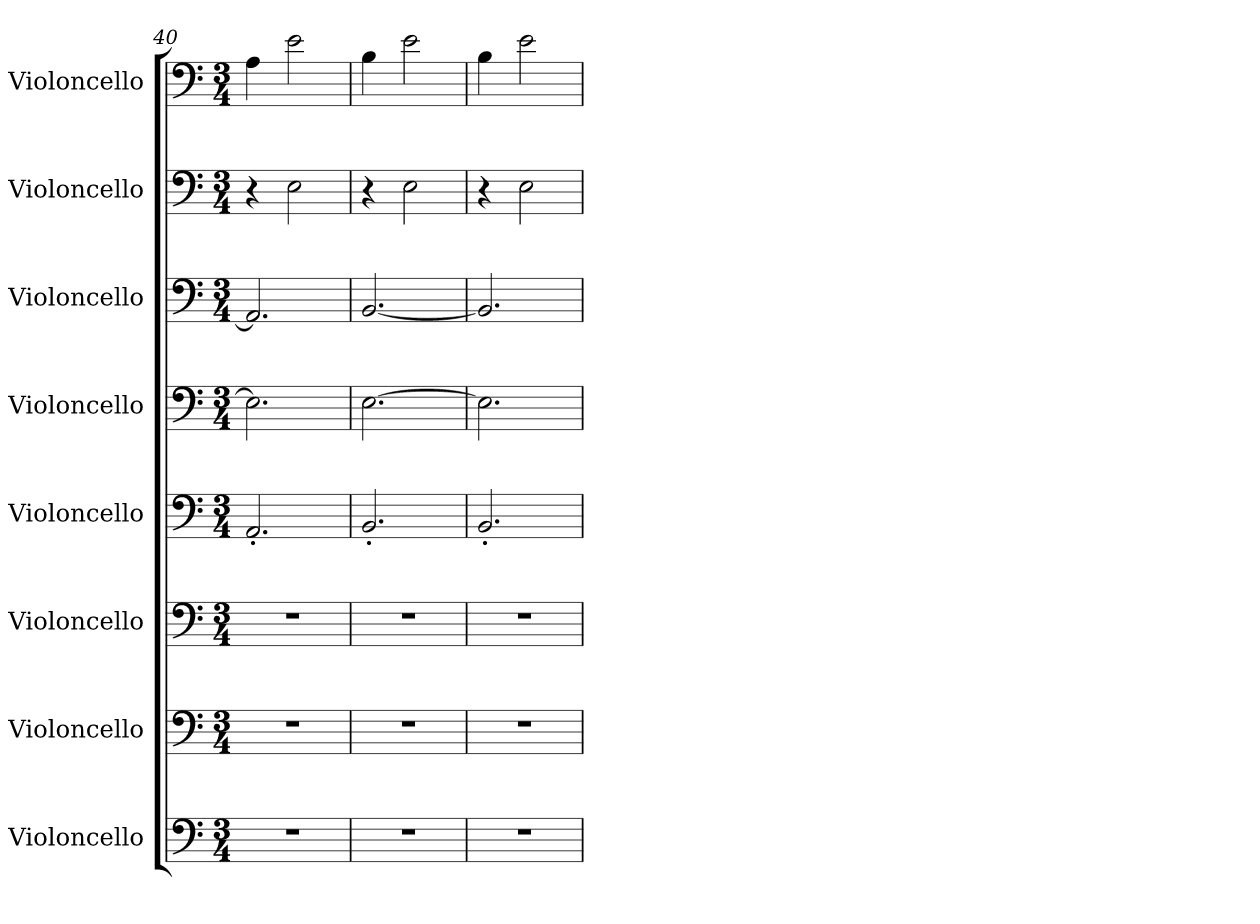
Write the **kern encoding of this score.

**kern	**kern	**kern	**kern	**kern	**kern	**kern	**kern
*part8	*part7	*part6	*part5	*part4	*part3	*part2	*part1
*staff8	*staff7	*staff6	*staff5	*staff4	*staff3	*staff2	*staff1
*I"Violoncello	*I"Violoncello	*I"Violoncello	*I"Violoncello	*I"Violoncello	*I"Violoncello	*I"Violoncello	*I"Violoncello
*I'Vc.	*I'Vc.	*I'Vc.	*I'Vc.	*I'Vc.	*I'Vc.	*I'Vc.	*I'Vc.
*clefF4	*clefF4	*clefF4	*clefF4	*clefF4	*clefF4	*clefF4	*clefF4
*k[]	*k[]	*k[]	*k[]	*k[]	*k[]	*k[]	*k[]
*M3/4	*M3/4	*M3/4	*M3/4	*M3/4	*M3/4	*M3/4	*M3/4
=40	=40	=40	=40	=40	=40	=40	=40
2.r	2.r	2.r	2.AA'/	2.E\]	2.AA/]	4r	4A\
.	.	.	.	.	.	2E\	2e\
=41	=41	=41	=41	=41	=41	=41	=41
2.r	2.r	2.r	2.BB'/	[2.E\	[2.BB/	4r	4B\
.	.	.	.	.	.	2E\	2e\
=42	=42	=42	=42	=42	=42	=42	=42
2.r	2.r	2.r	2.BB'/	2.E\]	2.BB/]	4r	4B\
.	.	.	.	.	.	2E\	2e\
=	=	=	=	=	=	=	=
*-	*-	*-	*-	*-	*-	*-	*-
